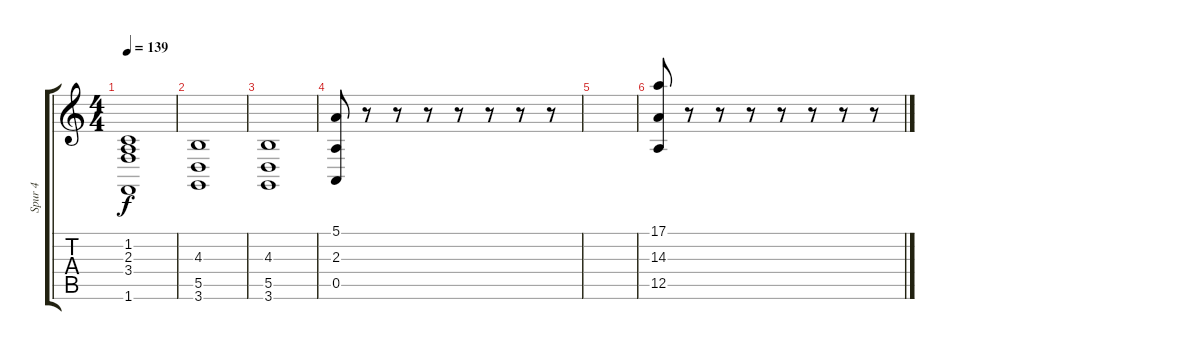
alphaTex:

\track ("Spur 4" "Spur 4") {instrument lead8bassandlead}
\staff {score tabs}
\tuning (E4 B3 G3 D3 A2 E2) {hide}
\ts (4 4)
\tempo 139
\clef g2
\ks c
(1.2 2.3 3.4 1.6).1{dy f} |
(4.3 5.5 3.6).1 |
(4.3 5.5 3.6).1 |
(5.1 2.3 0.5).8 r.8 r.8 r.8 r.8 r.8 r.8 r.8 |
|
(17.1 14.3 12.5).8 r.8 r.8 r.8 r.8 r.8 r.8 r.8
